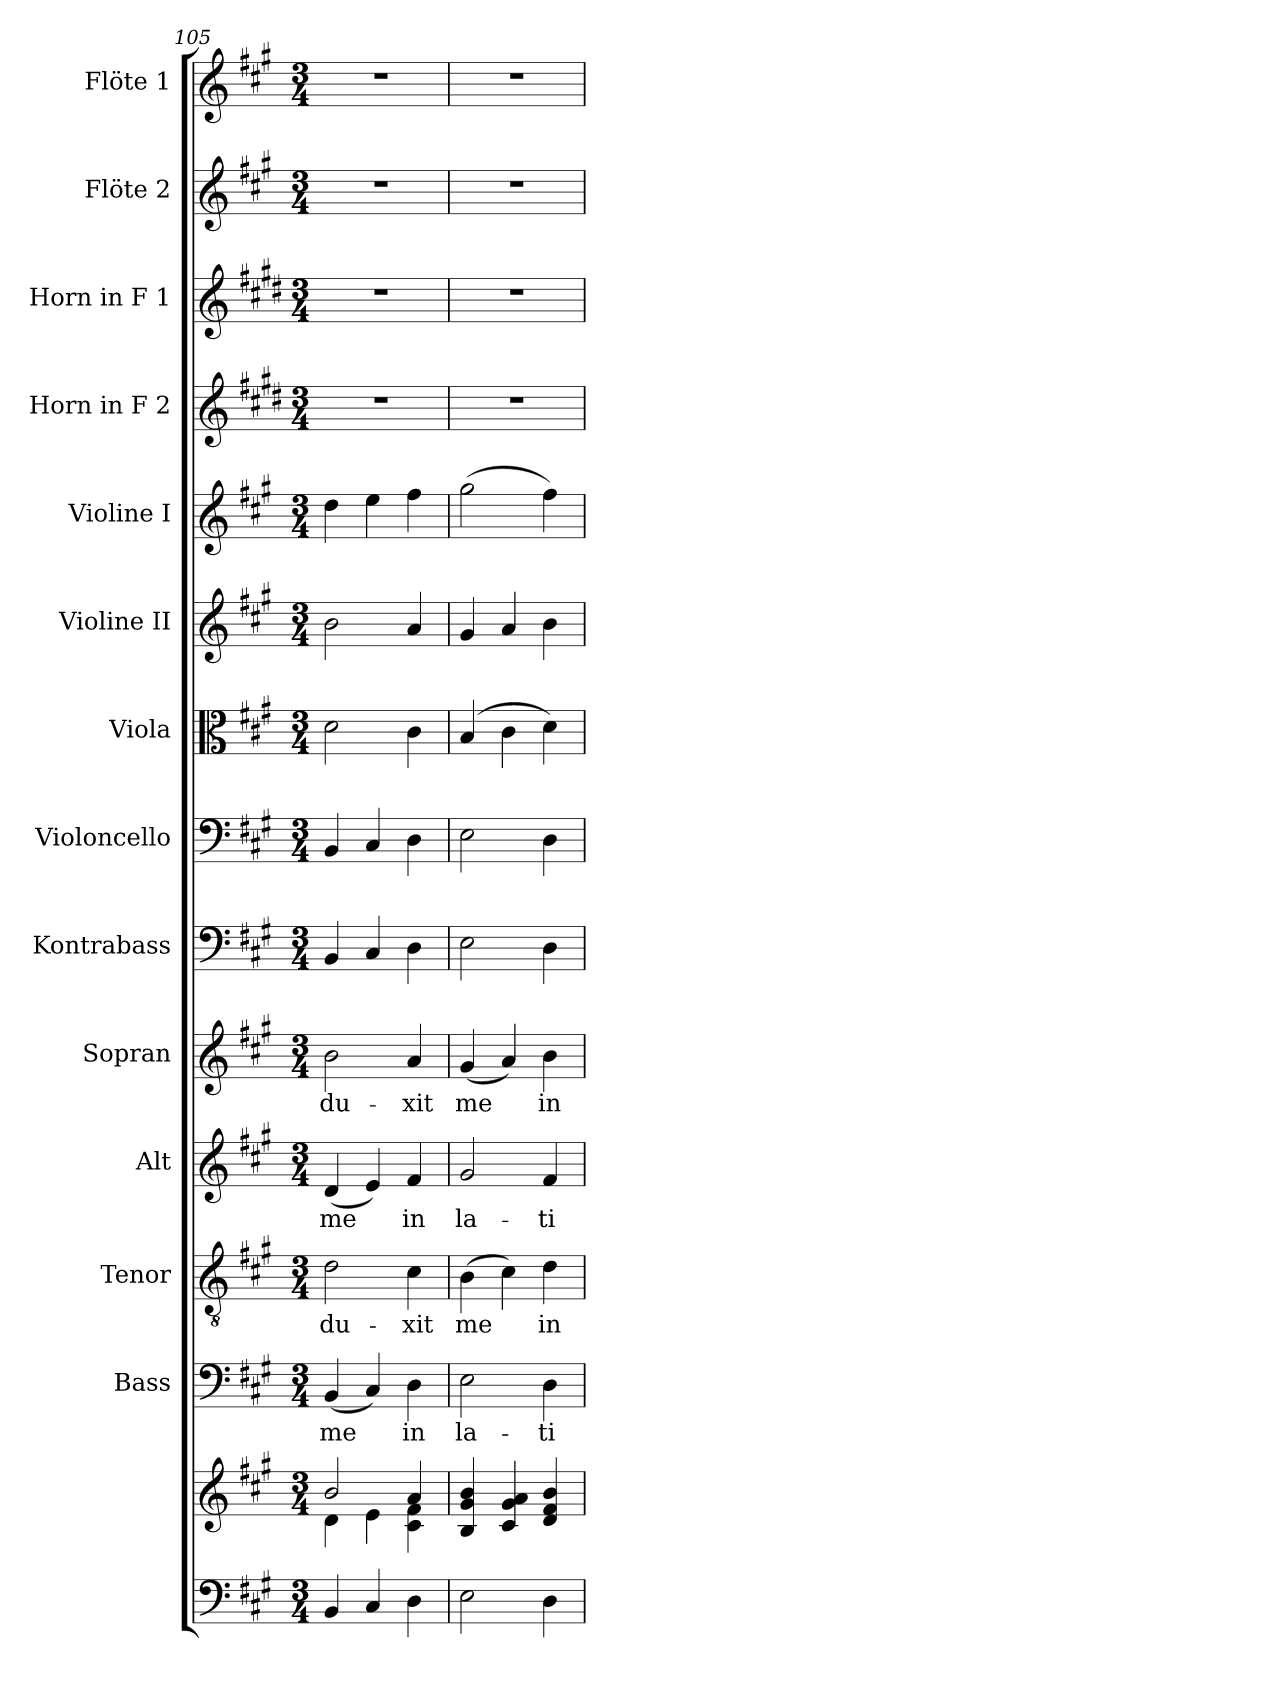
**kern	**kern	**kern	**text	**kern	**text	**kern	**text	**kern	**text	**kern	**kern	**kern	**kern	**kern	**kern	**kern	**kern	**kern
*part14	*part14	*part13	*part13	*part12	*part12	*part11	*part11	*part10	*part10	*part9	*part8	*part7	*part6	*part5	*part4	*part3	*part2	*part1
*staff15	*staff14	*staff13	*staff13	*staff12	*staff12	*staff11	*staff11	*staff10	*staff10	*staff9	*staff8	*staff7	*staff6	*staff5	*staff4	*staff3	*staff2	*staff1
*	*	*I"Bass	*	*I"Tenor	*	*I"Alt	*	*I"Sopran	*	*I"Kontrabass	*I"Violoncello	*I"Viola	*I"Violine II	*I"Violine I	*I"Horn in F 2	*I"Horn in F 1	*I"Flöte 2	*I"Flöte 1
*	*	*I'B.	*	*I'T.	*	*I'A.	*	*I'S.	*	*I'Kb.	*I'Vc.	*I'Vla.	*I'Vl. II	*I'Vl. I	*	*	*I'Fl. 2	*I'Fl. 1
*clefF4	*clefG2	*clefF4	*	*clefGv2	*	*clefG2	*	*clefG2	*	*clefF4	*clefF4	*clefC3	*clefG2	*clefG2	*clefG2	*clefG2	*clefG2	*clefG2
*	*	*	*	*	*	*	*	*	*	*ITrd7c12	*	*	*	*	*ITrd4c7	*ITrd4c7	*	*
*k[f#c#g#]	*k[f#c#g#]	*k[f#c#g#]	*	*k[f#c#g#]	*	*k[f#c#g#]	*	*k[f#c#g#]	*	*k[f#c#g#]	*k[f#c#g#]	*k[f#c#g#]	*k[f#c#g#]	*k[f#c#g#]	*k[f#c#g#]	*k[f#c#g#]	*k[f#c#g#]	*k[f#c#g#]
*A:	*A:	*A:	*	*A:	*	*A:	*	*A:	*	*A:	*A:	*A:	*A:	*A:	*A:	*A:	*A:	*A:
*M3/4	*M3/4	*M3/4	*	*M3/4	*	*M3/4	*	*M3/4	*	*M3/4	*M3/4	*M3/4	*M3/4	*M3/4	*M3/4	*M3/4	*M3/4	*M3/4
=105	=105	=105	=105	=105	=105	=105	=105	=105	=105	=105	=105	=105	=105	=105	=105	=105	=105	=105
*	*^	*	*	*	*	*	*	*	*	*	*	*	*	*	*	*	*	*
!	!	!	!	!LO:LY:b	!	!LO:LY:b	!	!LO:LY:b	!	!LO:LY:b	!	!	!	!	!	!	!	!	!
4BB/	2b/	4d\	(<4BB/	me	2d\	-du-	(<4d/	me	2b\	-du-	4BBB/	4BB/	2d\	2b\	4dd\	2.r	2.r	2.r	2.r
4C#/	.	4e\	4C#/)	.	.	.	4e/)	.	.	.	4CC#/	4C#/	.	.	4ee\	.	.	.	.
!	!	!	!	!LO:LY:b	!	!LO:LY:b	!	!LO:LY:b	!	!LO:LY:b	!	!	!	!	!	!	!	!	!
4D\	4a/	4c#\ 4f#\	4D\	in	4c#\	-xit	4f#/	in	4a/	-xit	4DD\	4D\	4c#\	4a/	4ff#\	.	.	.	.
=106	=106	=106	=106	=106	=106	=106	=106	=106	=106	=106	=106	=106	=106	=106	=106	=106	=106	=106	=106
!	!	!	!	!LO:LY:b	!	!LO:LY:b	!	!LO:LY:b	!	!LO:LY:b	!	!	!	!	!	!	!	!	!
*	*v	*v	*	*	*	*	*	*	*	*	*	*	*	*	*	*	*	*	*
2E\	4B/ 4g#/ 4b/	2E\	la-	(>4B\	me	2g#/	la-	(<4g#/	me	2EE\	2E\	(4B/	4g#/	(>2gg#\	2.r	2.r	2.r	2.r
.	4c#/ 4g#/ 4a/	.	.	4c#\)	.	.	.	4a/)	.	.	.	4c#\	4a/	.	.	.	.	.
!	!	!	!LO:LY:b	!	!LO:LY:b	!	!LO:LY:b	!	!LO:LY:b	!	!	!	!	!	!	!	!	!
4D\	4d/ 4f#/ 4b/	4D\	-ti-	4d\	in	4f#/	-ti-	4b\	in	4DD\	4D\	4d\)	4b\	4ff#\)	.	.	.	.
=	=	=	=	=	=	=	=	=	=	=	=	=	=	=	=	=	=	=
*-	*-	*-	*-	*-	*-	*-	*-	*-	*-	*-	*-	*-	*-	*-	*-	*-	*-	*-
